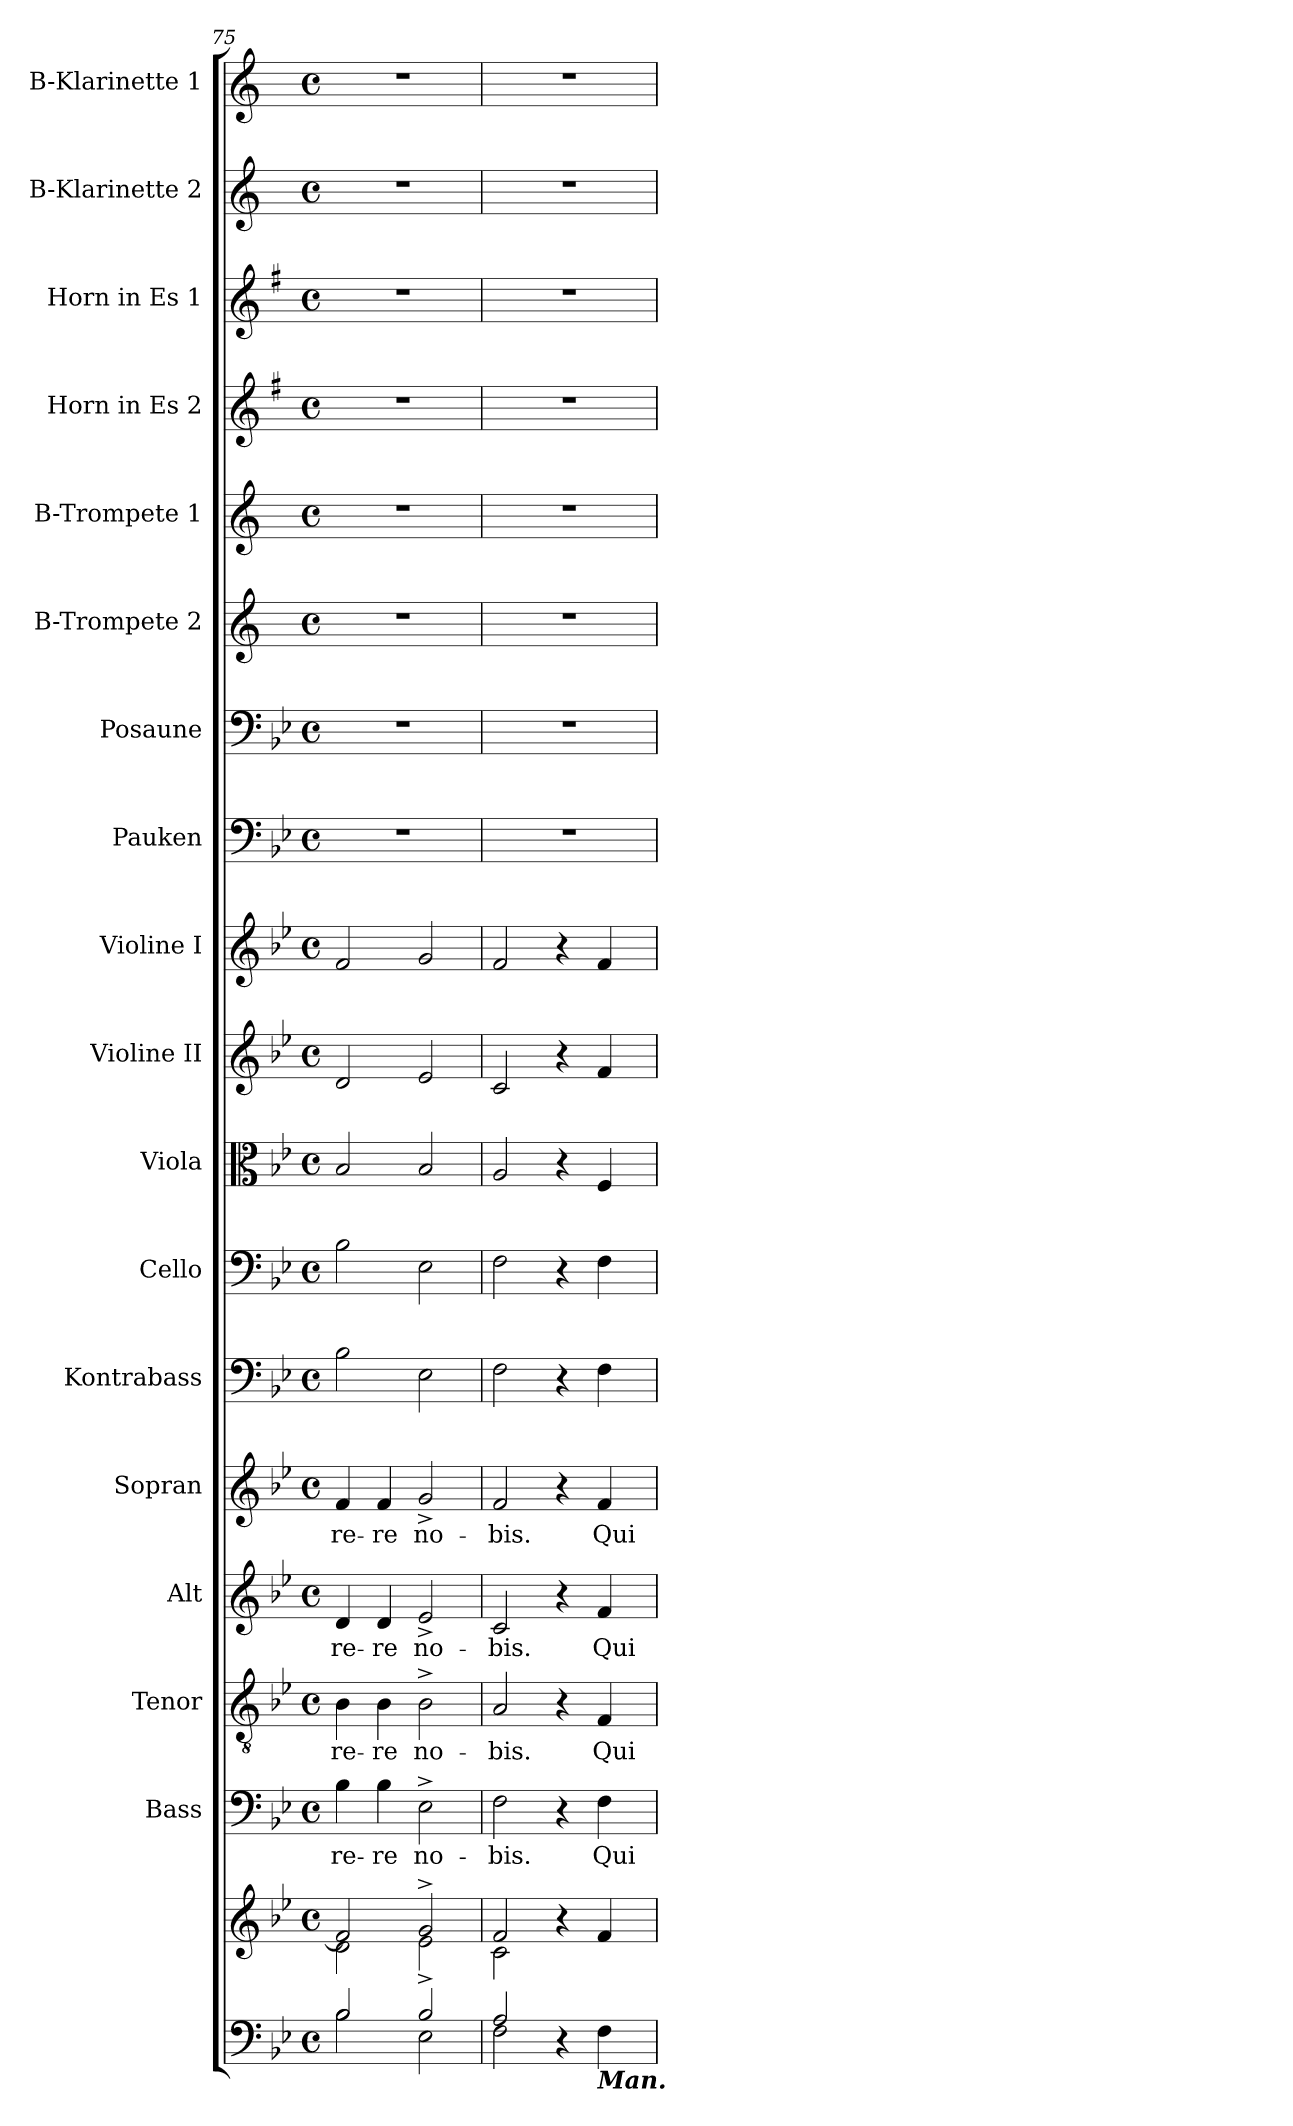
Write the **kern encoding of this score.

**kern	**kern	**kern	**text	**kern	**text	**kern	**text	**kern	**text	**kern	**kern	**kern	**kern	**kern	**kern	**kern	**kern	**kern	**kern	**kern	**kern	**kern
*part18	*part18	*part17	*part17	*part16	*part16	*part15	*part15	*part14	*part14	*part13	*part12	*part11	*part10	*part9	*part8	*part7	*part6	*part5	*part4	*part3	*part2	*part1
*staff19	*staff18	*staff17	*staff17	*staff16	*staff16	*staff15	*staff15	*staff14	*staff14	*staff13	*staff12	*staff11	*staff10	*staff9	*staff8	*staff7	*staff6	*staff5	*staff4	*staff3	*staff2	*staff1
*	*	*I"Bass	*	*I"Tenor	*	*I"Alt	*	*I"Sopran	*	*I"Kontrabass	*I"Cello	*I"Viola	*I"Violine II	*I"Violine I	*I"Pauken	*I"Posaune	*I"B-Trompete 2	*I"B-Trompete 1	*I"Horn in Es 2	*I"Horn in Es 1	*I"B-Klarinette 2	*I"B-Klarinette 1
*	*	*I'B.	*	*I'T.	*	*I'A.	*	*I'S.	*	*I'Kb.	*	*I'Vla.	*I'Vl. II	*I'Vl. I	*I'Pk.	*I'Pos.	*I'B Trp. 2	*I'B Trp. 1	*	*	*I'B Kl. 2	*I'B Kl. 1
*clefF4	*clefG2	*clefF4	*	*clefGv2	*	*clefG2	*	*clefG2	*	*clefF4	*clefF4	*clefC3	*clefG2	*clefG2	*clefF4	*clefF4	*clefG2	*clefG2	*clefG2	*clefG2	*clefG2	*clefG2
*	*	*	*	*	*	*	*	*	*	*ITrd7c12	*	*	*	*	*	*	*ITrd1c2	*ITrd1c2	*ITrd5c9	*ITrd5c9	*ITrd1c2	*ITrd1c2
*k[b-e-]	*k[b-e-]	*k[b-e-]	*	*k[b-e-]	*	*k[b-e-]	*	*k[b-e-]	*	*k[b-e-]	*k[b-e-]	*k[b-e-]	*k[b-e-]	*k[b-e-]	*k[b-e-]	*k[b-e-]	*k[b-e-]	*k[b-e-]	*k[b-e-]	*k[b-e-]	*k[b-e-]	*k[b-e-]
*B-:	*B-:	*B-:	*	*B-:	*	*B-:	*	*B-:	*	*B-:	*B-:	*B-:	*B-:	*B-:	*B-:	*B-:	*B-:	*B-:	*B-:	*B-:	*B-:	*B-:
*M4/4	*M4/4	*M4/4	*	*M4/4	*	*M4/4	*	*M4/4	*	*M4/4	*M4/4	*M4/4	*M4/4	*M4/4	*M4/4	*M4/4	*M4/4	*M4/4	*M4/4	*M4/4	*M4/4	*M4/4
*met(c)	*met(c)	*met(c)	*	*met(c)	*	*met(c)	*	*met(c)	*	*met(c)	*met(c)	*met(c)	*met(c)	*met(c)	*met(c)	*met(c)	*met(c)	*met(c)	*met(c)	*met(c)	*met(c)	*met(c)
=75	=75	=75	=75	=75	=75	=75	=75	=75	=75	=75	=75	=75	=75	=75	=75	=75	=75	=75	=75	=75	=75	=75
*^	*^	*	*	*	*	*	*	*	*	*	*	*	*	*	*	*	*	*	*	*	*	*
!	!	!	!	!	!LO:LY:b	!	!LO:LY:b	!	!LO:LY:b	!	!LO:LY:b	!	!	!	!	!	!	!	!	!	!	!	!	!
2B-/	2B-\	2f/]	2d\	4B-\	-re-	4B-\	-re-	4d/	-re-	4f/	-re-	2BB-\	2B-\	2B-/	2d/	2f/	1r	1r	1r	1r	1r	1r	1r	1r
!	!	!	!	!	!LO:LY:b	!	!LO:LY:b	!	!LO:LY:b	!	!LO:LY:b	!	!	!	!	!	!	!	!	!	!	!	!	!
.	.	.	.	4B-\	-re	4B-\	-re	4d/	-re	4f/	-re	.	.	.	.	.	.	.	.	.	.	.	.	.
!	!	!	!	!	!LO:LY:b	!	!LO:LY:b	!	!LO:LY:b	!	!LO:LY:b	!	!	!	!	!	!	!	!	!	!	!	!	!
2B-^</	2E-\	2g^>/	2e-\	2E-^>\	no-	2B-^>\	no-	2e-^>/	no-	2g^>/	no-	2EE-\	2E-\	2B-/	2e-/	2g/	.	.	.	.	.	.	.	.
=76	=76	=76	=76	=76	=76	=76	=76	=76	=76	=76	=76	=76	=76	=76	=76	=76	=76	=76	=76	=76	=76	=76	=76	=76
!	!	!	!	!	!LO:LY:b	!	!LO:LY:b	!	!LO:LY:b	!	!LO:LY:b	!	!	!	!	!	!	!	!	!	!	!	!	!
2A/	2F\	2f/	2c\	2F\	-bis.	2A/	-bis.	2c/	-bis.	2f/	-bis.	2FF\	2F\	2A/	2c/	2f/	1r	1r	1r	1r	1r	1r	1r	1r
2ryy	4r	4r	2ryy	4r	.	4r	.	4r	.	4r	.	4r	4r	4r	4r	4r	.	.	.	.	.	.	.	.
!	!LO:TX:b:Bi:t=Man.	!	!	!	!	!	!	!	!	!	!	!	!	!	!	!	!	!	!	!	!	!	!	!
!	!	!	!	!	!LO:LY:b	!	!LO:LY:b	!	!LO:LY:b	!	!LO:LY:b	!	!	!	!	!	!	!	!	!	!	!	!	!
.	4F\	4f/	.	4F\	Qui	4F/	Qui	4f/	Qui	4f/	Qui	4FF\	4F\	4F/	4f/	4f/	.	.	.	.	.	.	.	.
*v	*v	*	*	*	*	*	*	*	*	*	*	*	*	*	*	*	*	*	*	*	*	*	*	*
*	*v	*v	*	*	*	*	*	*	*	*	*	*	*	*	*	*	*	*	*	*	*	*	*
=	=	=	=	=	=	=	=	=	=	=	=	=	=	=	=	=	=	=	=	=	=	=
*-	*-	*-	*-	*-	*-	*-	*-	*-	*-	*-	*-	*-	*-	*-	*-	*-	*-	*-	*-	*-	*-	*-
